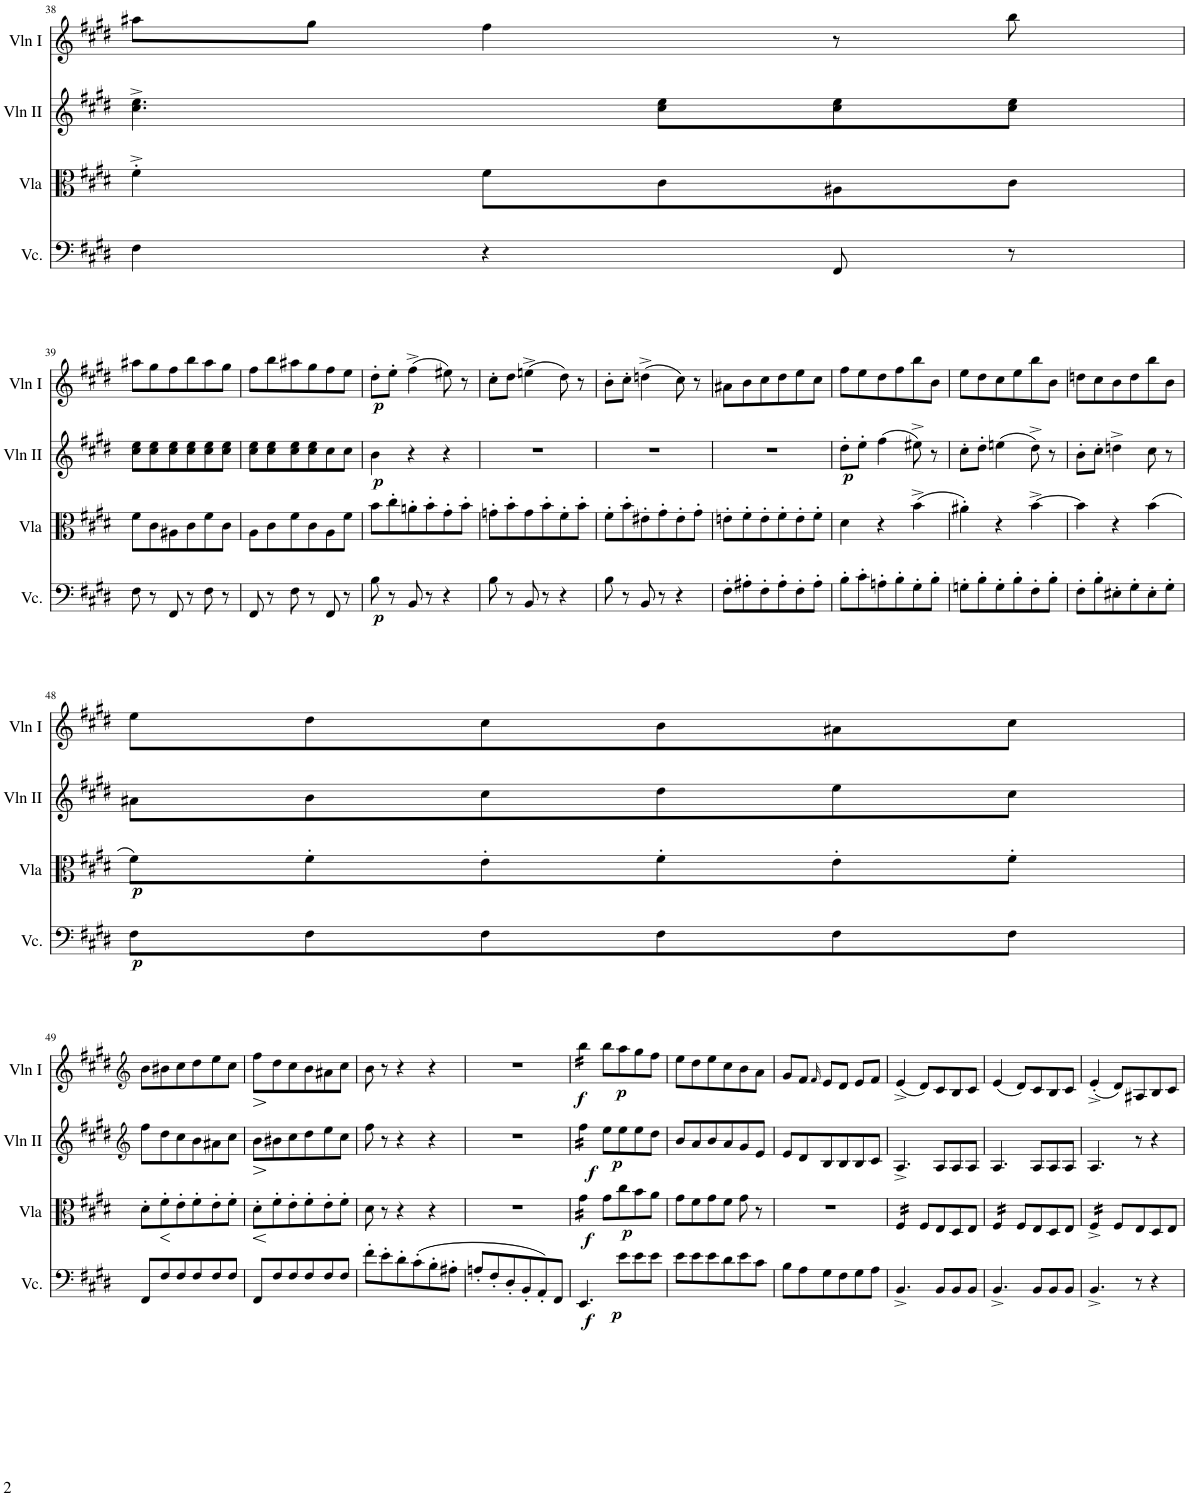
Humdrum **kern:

**kern	**dynam	**kern	**dynam	**kern	**dynam	**kern	**dynam
*part4	*part4	*part3	*part3	*part2	*part2	*part1	*part1
*staff4	*staff4	*staff3	*staff3	*staff2	*staff2	*staff1	*staff1
*I"Violoncello	*	*I"Viola	*	*I"Violin II	*	*I"Violin I	*
*I'Vc.	*	*I'Vla	*	*I'Vln II	*	*I'Vln I	*
!!LO:PB:g=z
*clefF4	*	*clefC3	*	*clefG2	*	*clefG2	*
*k[f#c#g#d#]	*	*k[f#c#g#d#]	*	*k[f#c#g#d#]	*	*k[f#c#g#d#]	*
*M3/4	*	*M3/4	*	*M3/4	*	*M3/4	*
=38	=38	=38	=38	=38	=38	=38	=38
4F#\	.	4f#'^\	.	4.cc#\^ 4.ee\^	.	8aa#X\L	.
.	.	.	.	.	.	8gg#\J	.
4r	.	8f#\L	.	.	.	4ff#\	.
.	.	8c#\	.	8cc#\ 8ee\L	.	.	.
8FF#/	.	8A#X\	.	8cc#\ 8ee\	.	8r	.
8r	.	8c#\J	.	8cc#\ 8ee\J	.	8bb\	.
!!LO:LB:g=z
=39	=39	=39	=39	=39	=39	=39	=39
8F#\	.	8f#\L	.	8cc#\ 8ee\L	.	8aa#X\L	.
8r	.	8c#\	.	8cc#\ 8ee\	.	8gg#\	.
8FF#/	.	8A#X\	.	8cc#\ 8ee\	.	8ff#\	.
8r	.	8c#\	.	8cc#\ 8ee\	.	8bb\	.
8F#\	.	8f#\	.	8cc#\ 8ee\	.	8aa#\	.
8r	.	8c#\J	.	8cc#\ 8ee\J	.	8gg#\J	.
=40	=40	=40	=40	=40	=40	=40	=40
8FF#/	.	8A\L	.	8cc#\ 8ee\L	.	8ff#\L	.
8r	.	8c#\	.	8cc#\ 8ee\	.	8bb\	.
8F#\	.	8f#\	.	8cc#\ 8ee\	.	8aa#X\	.
8r	.	8c#\	.	8cc#\ 8ee\	.	8gg#\	.
8FF#/	.	8A\	.	8cc#\	.	8ff#\	.
8r	.	8f#\J	.	8cc#\J	.	8ee\J	.
=41	=41	=41	=41	=41	=41	=41	=41
!	!LO:DY:b	!	!	!	!LO:DY:b	!	!LO:DY:b
8B\	p	8b\L	.	4b\	p	8dd#'\L	p
8r	.	8cc#'\	.	.	.	8ee'\J	.
8BB/	.	8an'\	.	4r	.	(4ff#^\	.
8r	.	8b'\	.	.	.	.	.
4r	.	8g#'\	.	4r	.	8ee#X\)	.
.	.	8b'\J	.	.	.	8r	.
=42	=42	=42	=42	=42	=42	=42	=42
8B\	.	8gn'\L	.	2.r	.	8cc#'\L	.
8r	.	8b'\	.	.	.	8dd#\J	.
8BB/	.	8g\	.	.	.	(4een^\	.
8r	.	8b'\	.	.	.	.	.
4r	.	8f#'\	.	.	.	8dd#\)	.
.	.	8b'\J	.	.	.	8r	.
=43	=43	=43	=43	=43	=43	=43	=43
8B\	.	8f#'\L	.	2.r	.	8b'\L	.
8r	.	8b'\	.	.	.	8cc#'\J	.
8BB/	.	8e#X'\	.	.	.	(4ddn^\	.
8r	.	8g#'\	.	.	.	.	.
4r	.	8e#'\	.	.	.	8cc#\)	.
.	.	8g#'\J	.	.	.	8r	.
=44	=44	=44	=44	=44	=44	=44	=44
8F#'\L	.	8en'\L	.	2.r	.	8a#X\L	.
8A#X'\	.	8f#'\	.	.	.	8b\	.
8F#'\	.	8e'\	.	.	.	8cc#\	.
8A#'\	.	8f#'\	.	.	.	8dd#\	.
8F#'\	.	8e'\	.	.	.	8ee\	.
8A#'\J	.	8f#'\J	.	.	.	8cc#\J	.
=45	=45	=45	=45	=45	=45	=45	=45
!	!	!	!	!	!LO:DY:b	!	!
8B'\L	.	4d#\	.	8dd#'\L	p	8ff#\L	.
8c#'\	.	.	.	8ee'\J	.	8ee\	.
8An'\	.	4r	.	(4ff#\	.	8dd#\	.
8B'\	.	.	.	.	.	8ff#\	.
8G#'\	.	(4b^\	.	8ee#X^\)	.	8bb\	.
8B'\J	.	.	.	8r	.	8b\J	.
=46	=46	=46	=46	=46	=46	=46	=46
8Gn'\L	.	4a#X'\)	.	8cc#'\L	.	8ee\L	.
8B'\	.	.	.	8dd#'\J	.	8dd#\	.
8G'\	.	4r	.	(4een\	.	8cc#\	.
8B'\	.	.	.	.	.	8ee\	.
8F#'\	.	[4b^\	.	8dd#^\)	.	8bb\	.
8B'\J	.	.	.	8r	.	8b\J	.
=47	=47	=47	=47	=47	=47	=47	=47
8F#'\L	.	4b\]	.	8b'\L	.	8ddn\L	.
8B'\	.	.	.	8cc#'\J	.	8cc#\	.
8E#X'\	.	4r	.	4ddn^\	.	8b\	.
8G#'\	.	.	.	.	.	8dd\	.
8E#'\	.	(4b\	.	8cc#\	.	8bb\	.
8G#'\J	.	.	.	8r	.	8b\J	.
!!LO:LB:g=z
=48	=48	=48	=48	=48	=48	=48	=48
!	!LO:DY:b	!	!LO:DY:b	!	!	!	!
8F#\L	p	8f#\L)	p	8a#X\L	.	8ee\L	.
8F#\	.	8f#'\	.	8b\	.	8dd#\	.
8F#\	.	8e'\	.	8cc#\	.	8cc#\	.
8F#\	.	8f#'\	.	8dd#\	.	8b\	.
8F#\	.	8e'\	.	8ee\	.	8a#X\	.
8F#\J	.	8f#'\J	.	8cc#\J	.	8cc#\J	.
!!LO:LB:g=z
=49	=49	=49	=49	=49	=49	=49	=49
*	*	*	*	*clefG2	*	*clefG2	*
8FF#/L	.	8d#'\L	.	8ff#\L	.	8b\L	.
!	!	!	!LO:HP:b	!	!	!	!
8F#/	.	8f#'\	<	8dd#\	.	8b#X\	.
8F#/	.	8e'\	[	8cc#\	.	8cc#\	.
8F#/	.	8f#'\	.	8b\	.	8dd#\	.
8F#/	.	8e'\	.	8a#X\	.	8ee\	.
8F#/J	.	8f#'\J	.	8cc#\J	.	8cc#\J	.
=50	=50	=50	=50	=50	=50	=50	=50
!	!	!	!LO:HP:b	!	!LO:HP:b	!	!LO:HP:b
8FF#/L	.	8d#'\L	<	8b\L	>	8ff#\L	>
8F#/	.	8f#'\	[	8b#X\	]	8dd#\	]
8F#/	.	8e'\	.	8cc#\	.	8cc#\	.
8F#/	.	8f#'\	.	8dd#\	.	8b\	.
8F#/	.	8e'\	.	8ee\	.	8a#X\	.
8F#/J	.	8f#'\J	.	8cc#\J	.	8cc#\J	.
=51	=51	=51	=51	=51	=51	=51	=51
8f#'\L	.	8d#\	.	8ff#\	.	8b\	.
8e'\	.	8r	.	8r	.	8r	.
8d#'\	.	4r	.	4r	.	4r	.
(8c#'\	.	.	.	.	.	.	.
8B'\	.	4r	.	4r	.	4r	.
8A#X'\J	.	.	.	.	.	.	.
=52	=52	=52	=52	=52	=52	=52	=52
8An'/L	.	2.r	.	2.r	.	2.r	.
8F#'/	.	.	.	.	.	.	.
8D#'/	.	.	.	.	.	.	.
8BB'/	.	.	.	.	.	.	.
8AA'/)	.	.	.	.	.	.	.
8FF#/J	.	.	.	.	.	.	.
=53	=53	=53	=53	=53	=53	=53	=53
!	!LO:DY:b	!	!LO:DY:b	!	!LO:DY:b	!	!LO:DY:b
*	*	*tremolo	*	*	*	*	*
*	*	*	*	*tremolo	*	*	*
*	*	*	*	*	*	*tremolo	*
4.EE/	f	16g#\LL	f	16ff#\LL	f	16bb\LL	f
.	.	16g#\	.	16ff#\	.	16bb\	.
.	.	16g#\	.	16ff#\	.	16bb\	.
.	.	16g#\JJ	.	16ff#\JJ	.	16bb\JJ	.
*	*	*	*	*	*	*Xtremolo	*
*	*	*	*	*Xtremolo	*	*	*
*	*	*Xtremolo	*	*	*	*	*
!	!	!	!	!	!LO:DY:b	!	!
.	.	8g#\L	.	8ee\L	p	8bb\L	.
!	!LO:DY:b	!	!LO:DY:b	!	!	!	!LO:DY:b
8e\L	p	8cc#\	p	8ee\	.	8aa\	p
8e\	.	8b\	.	8ee\	.	8gg#\	.
8e\J	.	8a\J	.	8dd#\J	.	8ff#\J	.
=54	=54	=54	=54	=54	=54	=54	=54
8e\L	.	8g#\L	.	8b/L	.	8ee\L	.
8e\	.	8f#\	.	8a/	.	8dd#\	.
8e\	.	8g#\	.	8b/	.	8ee\	.
8d#\	.	8f#\J	.	8a/	.	8cc#\	.
8e\	.	8g#\	.	8g#/	.	8b\	.
8c#\J	.	8r	.	8e/J	.	8a\J	.
=55	=55	=55	=55	=55	=55	=55	=55
8B\L	.	2.r	.	8e/L	.	8g#/L	.
8A\	.	.	.	8d#/	.	8f#/J	.
.	.	.	.	.	.	16qf#/	.
8G#\	.	.	.	8B/	.	8e/L	.
8F#\	.	.	.	8B/	.	8d#/J	.
8G#\	.	.	.	8B/	.	8e/L	.
8A\J	.	.	.	8c#/J	.	8f#/J	.
=56	=56	=56	=56	=56	=56	=56	=56
*	*	*tremolo	*	*	*	*	*
4.BB^/	.	16F#/LL	.	4.A^/	.	(4e^/	.
.	.	16F#/	.	.	.	.	.
.	.	16F#/	.	.	.	.	.
.	.	16F#/JJ	.	.	.	.	.
*	*	*Xtremolo	*	*	*	*	*
.	.	8F#/L	.	.	.	8d#/L)	.
8BB/L	.	8E/	.	8A/L	.	8c#/	.
8BB/	.	8D#/	.	8A/	.	8B/	.
8BB/J	.	8E/J	.	8A/J	.	8c#/J	.
=57	=57	=57	=57	=57	=57	=57	=57
*	*	*tremolo	*	*	*	*	*
4.BB^/	.	16F#/LL	.	4.A/	.	(4e/	.
.	.	16F#/	.	.	.	.	.
.	.	16F#/	.	.	.	.	.
.	.	16F#/JJ	.	.	.	.	.
*	*	*Xtremolo	*	*	*	*	*
.	.	8F#/L	.	.	.	8d#/L)	.
8BB/L	.	8E/	.	8A/L	.	8c#/	.
8BB/	.	8D#/	.	8A/	.	8B/	.
8BB/J	.	8E/J	.	8A/J	.	8c#/J	.
=58	=58	=58	=58	=58	=58	=58	=58
*	*	*tremolo	*	*	*	*	*
4.BB^/	.	16F#^/LL	.	4.A/	.	(4e'^/	.
.	.	16F#^/	.	.	.	.	.
.	.	16F#^/	.	.	.	.	.
.	.	16F#^/JJ	.	.	.	.	.
*	*	*Xtremolo	*	*	*	*	*
.	.	8F#/L	.	.	.	8d#/L)	.
8r	.	8E/	.	8r	.	8A#X/	.
4r	.	8D#/	.	4r	.	8B/	.
.	.	8E/J	.	.	.	8c#/J	.
=	=	=	=	=	=	=	=
*-	*-	*-	*-	*-	*-	*-	*-
